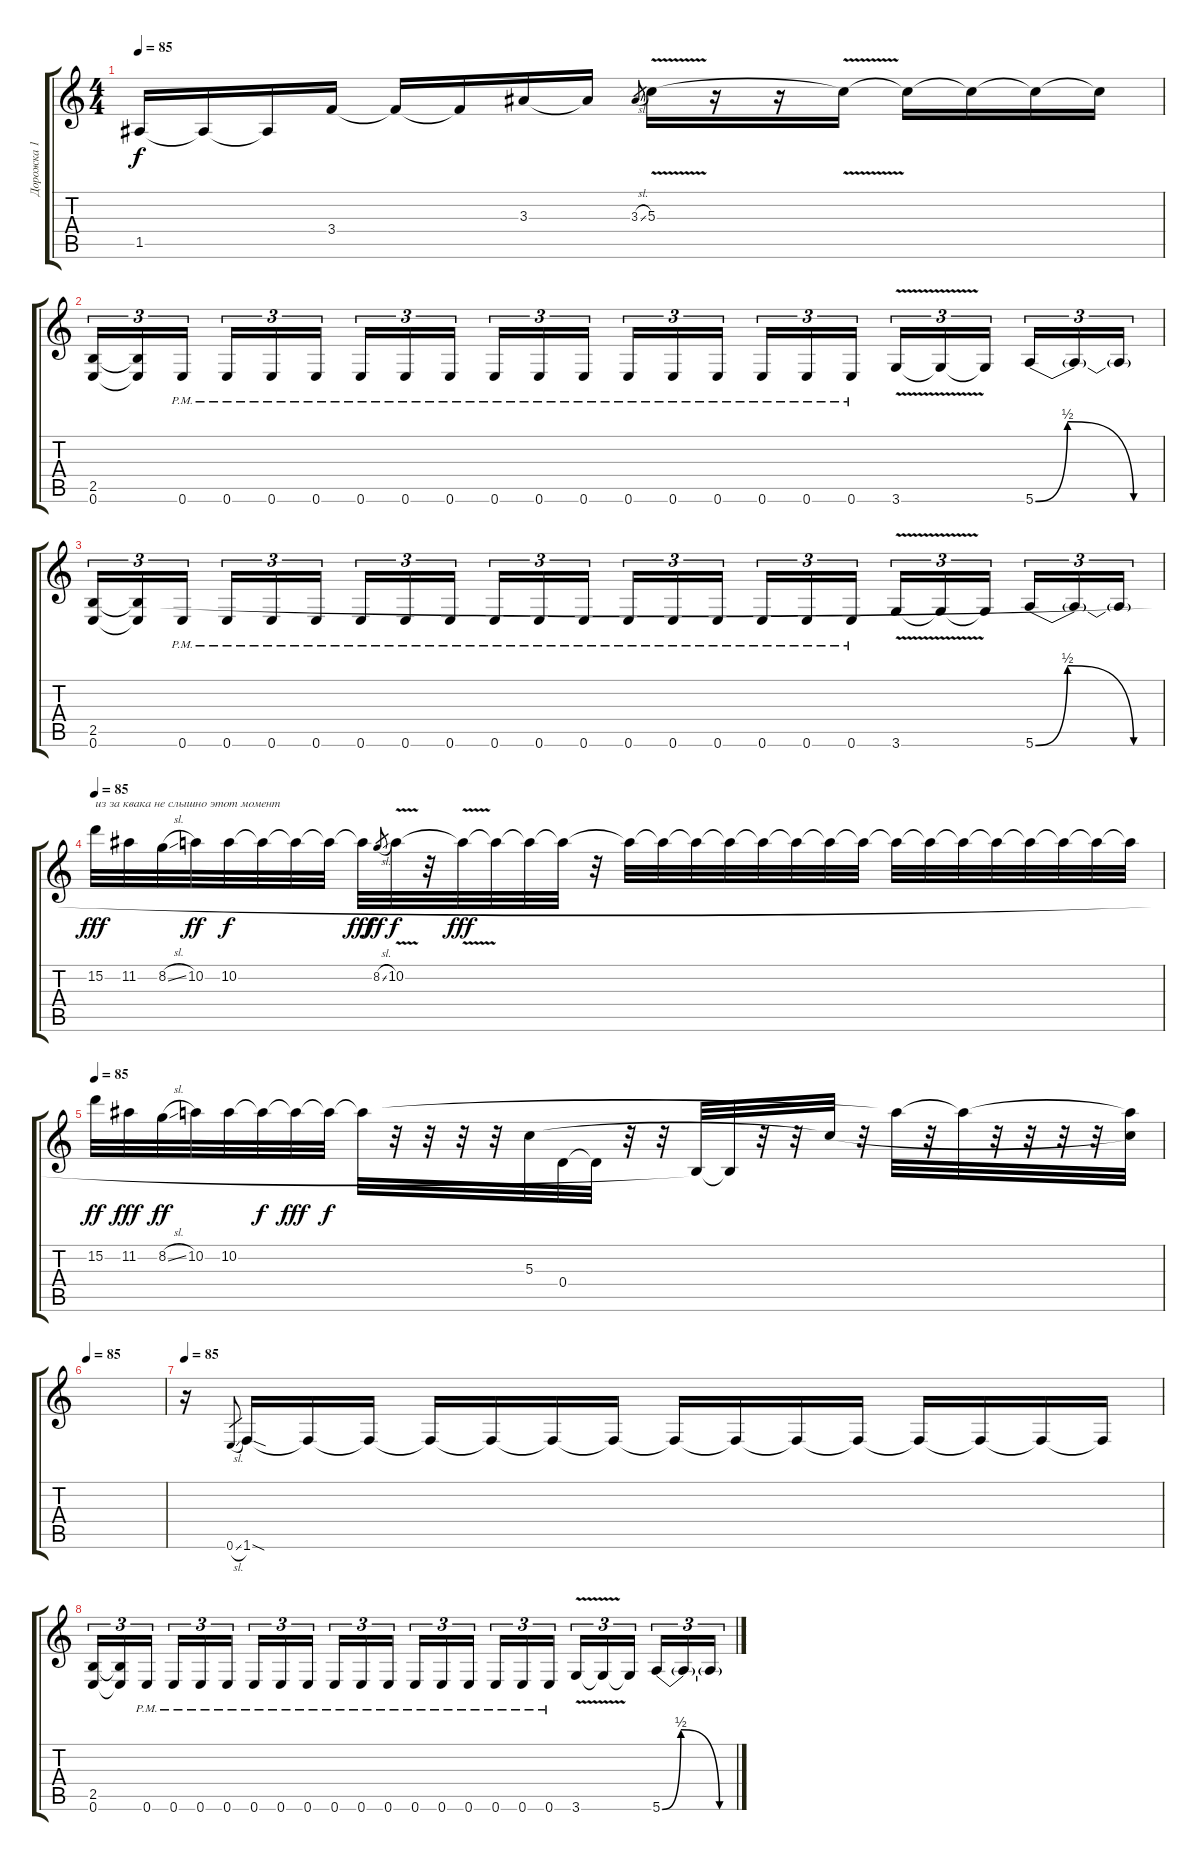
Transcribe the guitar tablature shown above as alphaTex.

\track ("Дорожка 1" "Дорожка 1") {instrument distortionguitar}
\staff {score tabs}
\tuning (E4 B3 G3 D3 A2 E2) {hide}
\ts (4 4)
\tempo 85
\clef g2
\ks c
1.5.16{dy f} 1.5{t}.16 1.5{t}.16 3.4.16 3.4{t}.16 3.4{t}.16 3.3.16 3.3{t}.16 3.3{sl}.8{gr} 5.3{v}.16 r.16 r.16 5.3{t}.16 5.3{t}.16 5.3{t}.16 5.3{t}.16 5.3{t}.16 |
(2.5 0.6).16{tu (3 2)} (2.5{t} 0.6{t}).16{tu (3 2)} 0.6{pm}.16{tu (3 2) beam splitsecondary} 0.6{pm}.16{tu (3 2)} 0.6{pm}.16{tu (3 2)} 0.6{pm}.16{tu (3 2)} 0.6{pm}.16{tu (3 2)} 0.6{pm}.16{tu (3 2)} 0.6{pm}.16{tu (3 2) beam splitsecondary} 0.6{pm}.16{tu (3 2)} 0.6{pm}.16{tu (3 2)} 0.6{pm}.16{tu (3 2)} 0.6{pm}.16{tu (3 2)} 0.6{pm}.16{tu (3 2)} 0.6{pm}.16{tu (3 2) beam splitsecondary} 0.6{pm}.16{tu (3 2)} 0.6{pm}.16{tu (3 2)} 0.6{pm}.16{tu (3 2)} 3.6{v}.16{tu (3 2)} 3.6{t}.16{tu (3 2)} 3.6{t}.16{tu (3 2) beam splitsecondary} 5.6{be (custom 0 0 15 2 46 0 55 0 60 0)}.16{tu (3 2)} 5.6{t}.16{tu (3 2)} 5.6{t}.16{tu (3 2)} |
(2.5 0.6).16{tu (3 2)} (2.5{t} 0.6{t}).16{tu (3 2)} 0.6{pm}.16{tu (3 2) beam splitsecondary} 0.6{pm}.16{tu (3 2)} 0.6{pm}.16{tu (3 2)} 0.6{pm}.16{tu (3 2)} 0.6{pm}.16{tu (3 2)} 0.6{pm}.16{tu (3 2)} 0.6{pm}.16{tu (3 2) beam splitsecondary} 0.6{pm}.16{tu (3 2)} 0.6{pm}.16{tu (3 2)} 0.6{pm}.16{tu (3 2)} 0.6{pm}.16{tu (3 2)} 0.6{pm}.16{tu (3 2)} 0.6{pm}.16{tu (3 2) beam splitsecondary} 0.6{pm}.16{tu (3 2)} 0.6{pm}.16{tu (3 2)} 0.6{pm}.16{tu (3 2)} 3.6{v}.16{tu (3 2)} 3.6{t}.16{tu (3 2)} 3.6{t}.16{tu (3 2) beam splitsecondary} 5.6{be (custom 0 0 15 2 46 0 55 0 60 0)}.16{tu (3 2)} 5.6{t}.16{tu (3 2)} 5.6{t}.16{tu (3 2)} |
\tempo 85
15.2.32{txt "из за квака не слышно этот момент" dy fff} 11.2.32 8.2{sl}.32 10.2.32{dy ff} 10.2.32{dy f} 10.2{t}.32 10.2{t}.32 10.2{t}.32 10.2{t}.32{dy fff} 8.2{sl}.8{gr dy ff} 10.2{v}.32{dy f} r.32 10.2{t}.32{dy fff} 10.2{t}.32 10.2{t}.32 10.2{t}.32 r.32 10.2{t}.32 10.2{t}.32 10.2{t}.32 10.2{t}.32 10.2{t}.32 10.2{t}.32 10.2{t}.32 10.2{t}.32 10.2{t}.32 10.2{t}.32 10.2{t}.32 10.2{t}.32 10.2{t}.32 10.2{t}.32 10.2{t}.32 10.2{t}.32 |
\tempo 85
15.2.32{dy ff} 11.2.32{dy fff} 8.2{sl}.32{dy ff} 10.2.32 10.2.32 10.2{t}.32{dy f} 10.2{t}.32{dy fff} 10.2{t}.32{dy f} 10.2{t}.32 r.32 r.32 r.32 r.32 5.3.32 0.4.32 0.4{t}.32 r.32 r.32 2.5{t}.32 2.5{t}.32 r.32 r.32 5.3{t}.32 r.32 10.2{t}.32 r.32 10.2{t}.32 r.32 r.32 r.32 r.32 (10.2{t} 5.3{t}).32 |
\tempo 85
|
\tempo 85
r.16 0.6{sl}.8{gr} 1.6{sod}.16 1.6{t}.16 1.6{t}.16 1.6{t}.16 1.6{t}.16 1.6{t}.16 1.6{t}.16 1.6{t}.16 1.6{t}.16 1.6{t}.16 1.6{t}.16 1.6{t}.16 1.6{t}.16 1.6{t}.16 1.6{t}.16 |
(2.5 0.6).16{tu (3 2)} (2.5{t} 0.6{t}).16{tu (3 2)} 0.6{pm}.16{tu (3 2) beam splitsecondary} 0.6{pm}.16{tu (3 2)} 0.6{pm}.16{tu (3 2)} 0.6{pm}.16{tu (3 2)} 0.6{pm}.16{tu (3 2)} 0.6{pm}.16{tu (3 2)} 0.6{pm}.16{tu (3 2) beam splitsecondary} 0.6{pm}.16{tu (3 2)} 0.6{pm}.16{tu (3 2)} 0.6{pm}.16{tu (3 2)} 0.6{pm}.16{tu (3 2)} 0.6{pm}.16{tu (3 2)} 0.6{pm}.16{tu (3 2) beam splitsecondary} 0.6{pm}.16{tu (3 2)} 0.6{pm}.16{tu (3 2)} 0.6{pm}.16{tu (3 2)} 3.6{v}.16{tu (3 2)} 3.6{t}.16{tu (3 2)} 3.6{t}.16{tu (3 2) beam splitsecondary} 5.6{be (custom 0 0 15 2 46 0 55 0 60 0)}.16{tu (3 2)} 5.6{t}.16{tu (3 2)} 5.6{t}.16{tu (3 2)}
